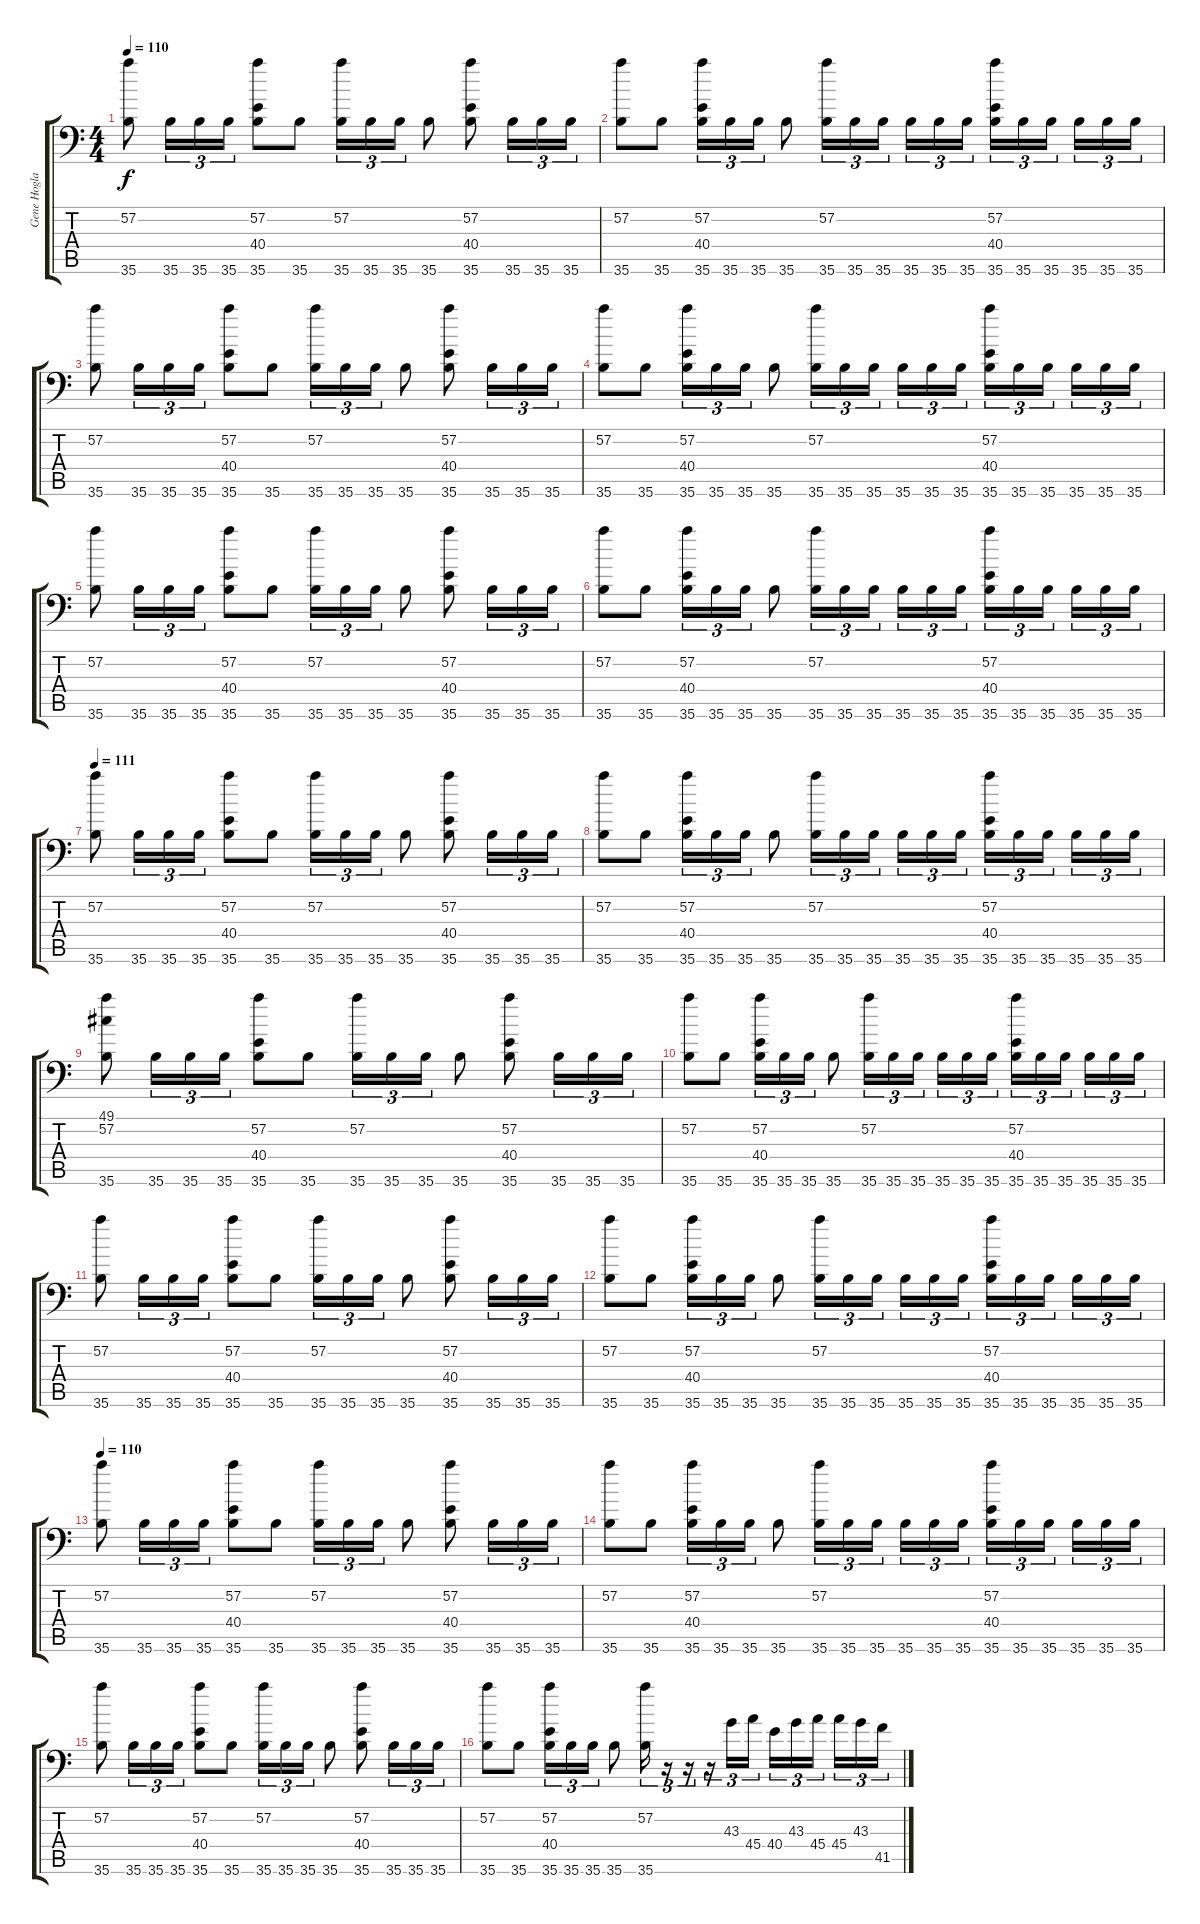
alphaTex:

\track ("Gene Hoglan" "Gene Hogla") {instrument acousticgrandpiano}
\staff {score tabs}
\tuning (C-1 C-1 C-1 C-1 C-1 C-1) {hide}
\ts (4 4)
\tempo 110
\clef f4
\ks c
(57.2 35.6).8{dy f} 35.6.16{tu (3 2)} 35.6.16{tu (3 2)} 35.6.16{tu (3 2)} (57.2 40.4 35.6).8 35.6.8 (57.2 35.6).16{tu (3 2)} 35.6.16{tu (3 2)} 35.6.16{tu (3 2)} 35.6.8 (57.2 40.4 35.6).8 35.6.16{tu (3 2)} 35.6.16{tu (3 2)} 35.6.16{tu (3 2)} |
(57.2 35.6).8 35.6.8 (57.2 40.4 35.6).16{tu (3 2)} 35.6.16{tu (3 2)} 35.6.16{tu (3 2)} 35.6.8 (57.2 35.6).16{tu (3 2)} 35.6.16{tu (3 2)} 35.6.16{tu (3 2)} 35.6.16{tu (3 2)} 35.6.16{tu (3 2)} 35.6.16{tu (3 2)} (57.2 40.4 35.6).16{tu (3 2)} 35.6.16{tu (3 2)} 35.6.16{tu (3 2)} 35.6.16{tu (3 2)} 35.6.16{tu (3 2)} 35.6.16{tu (3 2)} |
(57.2 35.6).8 35.6.16{tu (3 2)} 35.6.16{tu (3 2)} 35.6.16{tu (3 2)} (57.2 40.4 35.6).8 35.6.8 (57.2 35.6).16{tu (3 2)} 35.6.16{tu (3 2)} 35.6.16{tu (3 2)} 35.6.8 (57.2 40.4 35.6).8 35.6.16{tu (3 2)} 35.6.16{tu (3 2)} 35.6.16{tu (3 2)} |
(57.2 35.6).8 35.6.8 (57.2 40.4 35.6).16{tu (3 2)} 35.6.16{tu (3 2)} 35.6.16{tu (3 2)} 35.6.8 (57.2 35.6).16{tu (3 2)} 35.6.16{tu (3 2)} 35.6.16{tu (3 2)} 35.6.16{tu (3 2)} 35.6.16{tu (3 2)} 35.6.16{tu (3 2)} (57.2 40.4 35.6).16{tu (3 2)} 35.6.16{tu (3 2)} 35.6.16{tu (3 2)} 35.6.16{tu (3 2)} 35.6.16{tu (3 2)} 35.6.16{tu (3 2)} |
(57.2 35.6).8 35.6.16{tu (3 2)} 35.6.16{tu (3 2)} 35.6.16{tu (3 2)} (57.2 40.4 35.6).8 35.6.8 (57.2 35.6).16{tu (3 2)} 35.6.16{tu (3 2)} 35.6.16{tu (3 2)} 35.6.8 (57.2 40.4 35.6).8 35.6.16{tu (3 2)} 35.6.16{tu (3 2)} 35.6.16{tu (3 2)} |
(57.2 35.6).8 35.6.8 (57.2 40.4 35.6).16{tu (3 2)} 35.6.16{tu (3 2)} 35.6.16{tu (3 2)} 35.6.8 (57.2 35.6).16{tu (3 2)} 35.6.16{tu (3 2)} 35.6.16{tu (3 2)} 35.6.16{tu (3 2)} 35.6.16{tu (3 2)} 35.6.16{tu (3 2)} (57.2 40.4 35.6).16{tu (3 2)} 35.6.16{tu (3 2)} 35.6.16{tu (3 2)} 35.6.16{tu (3 2)} 35.6.16{tu (3 2)} 35.6.16{tu (3 2)} |
\tempo 111
(57.2 35.6).8 35.6.16{tu (3 2)} 35.6.16{tu (3 2)} 35.6.16{tu (3 2)} (57.2 40.4 35.6).8 35.6.8 (57.2 35.6).16{tu (3 2)} 35.6.16{tu (3 2)} 35.6.16{tu (3 2)} 35.6.8 (57.2 40.4 35.6).8 35.6.16{tu (3 2)} 35.6.16{tu (3 2)} 35.6.16{tu (3 2)} |
(57.2 35.6).8 35.6.8 (57.2 40.4 35.6).16{tu (3 2)} 35.6.16{tu (3 2)} 35.6.16{tu (3 2)} 35.6.8 (57.2 35.6).16{tu (3 2)} 35.6.16{tu (3 2)} 35.6.16{tu (3 2)} 35.6.16{tu (3 2)} 35.6.16{tu (3 2)} 35.6.16{tu (3 2)} (57.2 40.4 35.6).16{tu (3 2)} 35.6.16{tu (3 2)} 35.6.16{tu (3 2)} 35.6.16{tu (3 2)} 35.6.16{tu (3 2)} 35.6.16{tu (3 2)} |
(49.1 57.2 35.6).8 35.6.16{tu (3 2)} 35.6.16{tu (3 2)} 35.6.16{tu (3 2)} (57.2 40.4 35.6).8 35.6.8 (57.2 35.6).16{tu (3 2)} 35.6.16{tu (3 2)} 35.6.16{tu (3 2)} 35.6.8 (57.2 40.4 35.6).8 35.6.16{tu (3 2)} 35.6.16{tu (3 2)} 35.6.16{tu (3 2)} |
(57.2 35.6).8 35.6.8 (57.2 40.4 35.6).16{tu (3 2)} 35.6.16{tu (3 2)} 35.6.16{tu (3 2)} 35.6.8 (57.2 35.6).16{tu (3 2)} 35.6.16{tu (3 2)} 35.6.16{tu (3 2)} 35.6.16{tu (3 2)} 35.6.16{tu (3 2)} 35.6.16{tu (3 2)} (57.2 40.4 35.6).16{tu (3 2)} 35.6.16{tu (3 2)} 35.6.16{tu (3 2)} 35.6.16{tu (3 2)} 35.6.16{tu (3 2)} 35.6.16{tu (3 2)} |
(57.2 35.6).8 35.6.16{tu (3 2)} 35.6.16{tu (3 2)} 35.6.16{tu (3 2)} (57.2 40.4 35.6).8 35.6.8 (57.2 35.6).16{tu (3 2)} 35.6.16{tu (3 2)} 35.6.16{tu (3 2)} 35.6.8 (57.2 40.4 35.6).8 35.6.16{tu (3 2)} 35.6.16{tu (3 2)} 35.6.16{tu (3 2)} |
(57.2 35.6).8 35.6.8 (57.2 40.4 35.6).16{tu (3 2)} 35.6.16{tu (3 2)} 35.6.16{tu (3 2)} 35.6.8 (57.2 35.6).16{tu (3 2)} 35.6.16{tu (3 2)} 35.6.16{tu (3 2)} 35.6.16{tu (3 2)} 35.6.16{tu (3 2)} 35.6.16{tu (3 2)} (57.2 40.4 35.6).16{tu (3 2)} 35.6.16{tu (3 2)} 35.6.16{tu (3 2)} 35.6.16{tu (3 2)} 35.6.16{tu (3 2)} 35.6.16{tu (3 2)} |
\tempo 110
(57.2 35.6).8 35.6.16{tu (3 2)} 35.6.16{tu (3 2)} 35.6.16{tu (3 2)} (57.2 40.4 35.6).8 35.6.8 (57.2 35.6).16{tu (3 2)} 35.6.16{tu (3 2)} 35.6.16{tu (3 2)} 35.6.8 (57.2 40.4 35.6).8 35.6.16{tu (3 2)} 35.6.16{tu (3 2)} 35.6.16{tu (3 2)} |
(57.2 35.6).8 35.6.8 (57.2 40.4 35.6).16{tu (3 2)} 35.6.16{tu (3 2)} 35.6.16{tu (3 2)} 35.6.8 (57.2 35.6).16{tu (3 2)} 35.6.16{tu (3 2)} 35.6.16{tu (3 2)} 35.6.16{tu (3 2)} 35.6.16{tu (3 2)} 35.6.16{tu (3 2)} (57.2 40.4 35.6).16{tu (3 2)} 35.6.16{tu (3 2)} 35.6.16{tu (3 2)} 35.6.16{tu (3 2)} 35.6.16{tu (3 2)} 35.6.16{tu (3 2)} |
(57.2 35.6).8 35.6.16{tu (3 2)} 35.6.16{tu (3 2)} 35.6.16{tu (3 2)} (57.2 40.4 35.6).8 35.6.8 (57.2 35.6).16{tu (3 2)} 35.6.16{tu (3 2)} 35.6.16{tu (3 2)} 35.6.8 (57.2 40.4 35.6).8 35.6.16{tu (3 2)} 35.6.16{tu (3 2)} 35.6.16{tu (3 2)} |
(57.2 35.6).8 35.6.8 (57.2 40.4 35.6).16{tu (3 2)} 35.6.16{tu (3 2)} 35.6.16{tu (3 2)} 35.6.8 (57.2 35.6).16{tu (3 2)} r.16{tu (3 2)} r.16{tu (3 2)} r.16{tu (3 2)} 43.3.16{tu (3 2)} 45.4.16{tu (3 2)} 40.4.16{tu (3 2)} 43.3.16{tu (3 2)} 45.4.16{tu (3 2)} 45.4.16{tu (3 2)} 43.3.16{tu (3 2)} 41.5.16{tu (3 2)}
